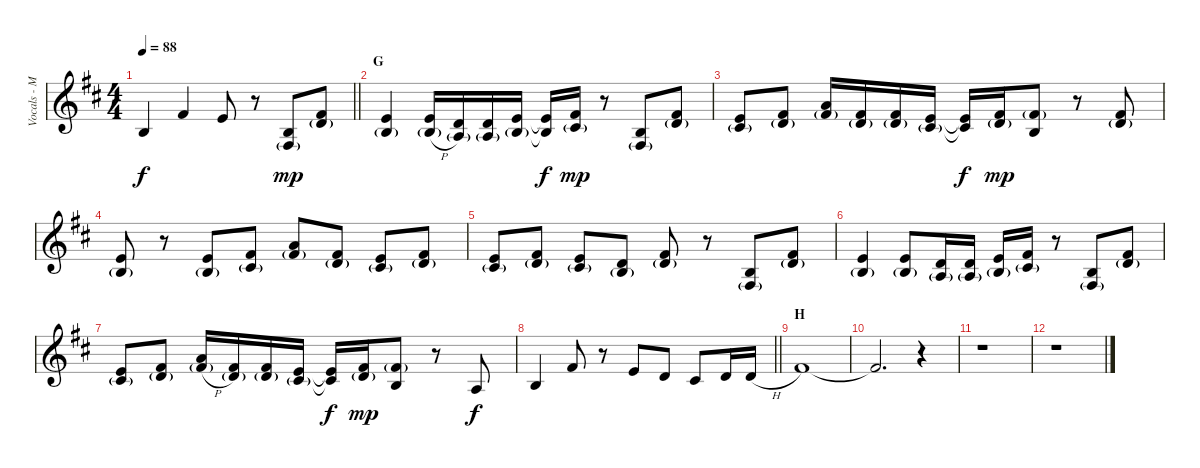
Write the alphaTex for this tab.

\track ("Vocals - Mao" "Vocals - M") {instrument lead6voice}
\staff {score}
\tuning (E4 B3 G3 D3 A2 E2) {hide}
\ts (4 4)
\tempo 88
\clef g2
\barLineRight lightlight
\ks d
0.2.4{dy f} 2.1.4 0.1.8 r.8 (0.2 4.4{g}).8{dy mp} (2.1 3.2{g}).8 |
\section ("" "G")
(0.1 0.2{g}).4 (5.2{h} 4.3{h g}).16 (3.2 2.3{g}).16 (3.2 2.3{g}).16 (0.1 0.2{g}).16 (0.1{t} 0.2{t}).16{dy f} (2.1 2.2{g}).16{dy mp} r.8 (0.2 4.4{g}).8 (2.1 3.2{g}).8 |
(0.1 2.2{g}).8 (2.1 3.2{g}).8 (5.1 7.2{g}).16 (2.1 3.2{g}).16 (2.1 3.2{g}).16 (0.1 2.2{g}).16 (0.1{t} 2.2{t}).16{dy f} (2.1 3.2{g}).16{dy mp} (2.1{g} 0.2).8 r.8 (2.1 3.2{g}).8 |
(0.1 0.2{g}).8 r.8 (0.1 0.2{g}).8 (2.1 2.2{g}).8 (5.1 7.2{g}).8 (2.1 3.2{g}).8 (0.1 2.2{g}).8 (2.1 3.2{g}).8 |
(0.1 2.2{g}).8 (2.1 3.2{g}).8 (0.1 2.2{g}).8 (3.2 4.3{g}).8 (2.1 3.2{g}).8 r.8 (0.2 4.4{g}).8 (2.1 3.2{g}).8 |
(0.1 0.2{g}).4 (0.1 0.2{g}).8 (3.2 2.3{g}).16 (3.2 2.3{g}).16 (0.1 0.2{g}).16 (2.1 2.2{g}).16 r.8 (0.2 4.4{g}).8 (2.1 3.2{g}).8 |
(0.1 2.2{g}).8 (2.1 3.2{g}).8 (5.1{h} 7.2{h g}).16 (2.1 3.2{g}).16 (2.1 3.2{g}).16 (0.1 2.2{g}).16 (0.1{t} 2.2{t}).16{dy f} (2.1 3.2{g}).16{dy mp} (2.1{g} 0.2).8 r.8 2.3.8{dy f} |
\barLineRight lightlight
0.2.4 2.1.8 r.8 0.1.8 3.2.8 2.2.8 3.2.16 3.2{h}.16 |
\section ("" "H")
7.2.1 |
7.2{t}.2{d} r.4 |
r.1 |
r.1
